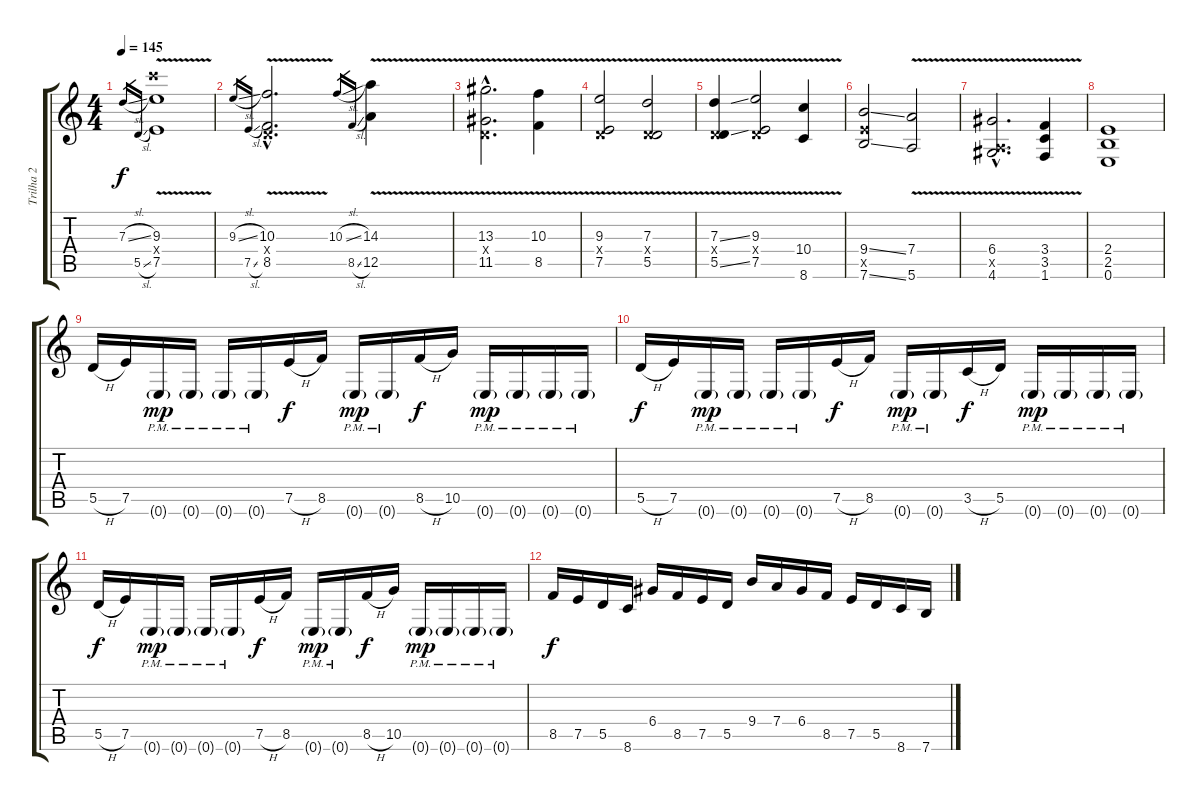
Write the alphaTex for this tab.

\track ("Trilha 2" "Trilha 2") {instrument distortionguitar}
\staff {score tabs}
\tuning (E4 B3 G3 D3 A2 E2) {hide}
\ts (4 4)
\tempo 145
\clef g2
\ks c
7.3{sl}.16{gr dy f} 5.5{sl}.16{gr} (9.3{v} 22.4{v x} 7.5{v}).1 |
9.3{sl}.16{gr} 7.5{sl}.16{gr} (10.3{v hac} 0.4{v hac x} 8.5{v hac}).2{d} 10.3{sl}.16{gr} 8.5{sl}.16{gr} (14.3{v} 12.5{v}).4 |
(13.3{v hac} 0.4{v hac x} 11.5{v hac}).2{d} (10.3{v} 8.5{v}).4 |
(9.3{v} 0.4{v x} 7.5{v}).2 (7.3{v} 0.4{v x} 5.5{v}).2 |
(7.3{v ss} 0.4{v x} 5.5{v ss}).4 (9.3{v} 0.4{v x} 7.5{v}).2 (10.4{v} 8.6).4 |
(9.4{ss} 7.5{x} 7.6{ss}).2 (7.4{v} 5.6).2 |
(6.4{hac} 0.5{v hac x} 4.6{hac}).2{d} (3.4{v} 3.5{v} 1.6{v}).4 |
(2.4 2.5 0.6).1 |
5.5{h}.16 7.5.16 0.6{g pm}.16{dy mp} 0.6{g pm}.16 0.6{g pm}.16 0.6{g pm}.16 7.5{h}.16{dy f} 8.5.16 0.6{g pm}.16{dy mp} 0.6{g pm}.16 8.5{h}.16{dy f} 10.5.16 0.6{g pm}.16{dy mp} 0.6{g pm}.16 0.6{g pm}.16 0.6{g pm}.16 |
5.5{h}.16{dy f} 7.5.16 0.6{g pm}.16{dy mp} 0.6{g pm}.16 0.6{g pm}.16 0.6{g pm}.16 7.5{h}.16{dy f} 8.5.16 0.6{g pm}.16{dy mp} 0.6{g pm}.16 3.5{h}.16{dy f} 5.5.16 0.6{g pm}.16{dy mp} 0.6{g pm}.16 0.6{g pm}.16 0.6{g pm}.16 |
5.5{h}.16{dy f} 7.5.16 0.6{g pm}.16{dy mp} 0.6{g pm}.16 0.6{g pm}.16 0.6{g pm}.16 7.5{h}.16{dy f} 8.5.16 0.6{g pm}.16{dy mp} 0.6{g pm}.16 8.5{h}.16{dy f} 10.5.16 0.6{g pm}.16{dy mp} 0.6{g pm}.16 0.6{g pm}.16 0.6{g pm}.16 |
8.5.16{dy f} 7.5.16 5.5.16 8.6.16 6.4.16 8.5.16 7.5.16 5.5.16 9.4.16 7.4.16 6.4.16 8.5.16 7.5.16 5.5.16 8.6.16 7.6.16
